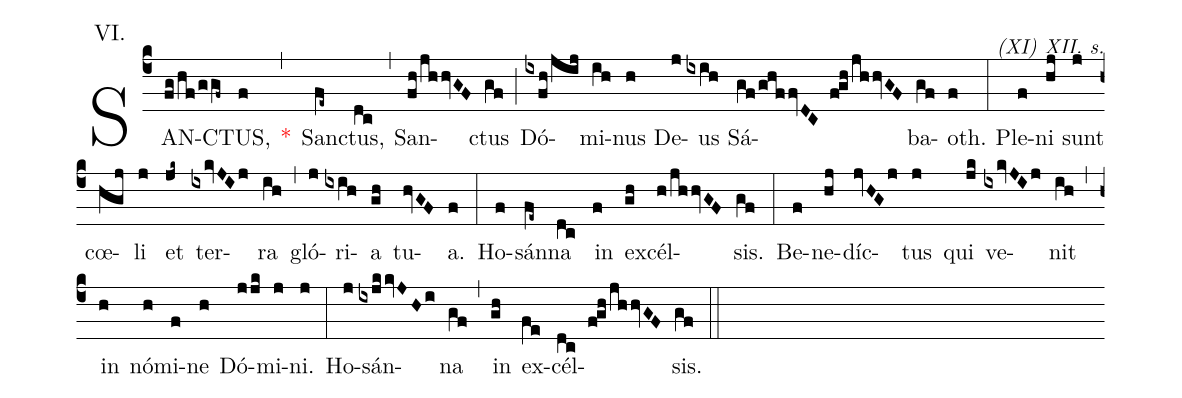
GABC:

annotation:VI.;
commentary:(XI) XII. s.;
office-part:Kyriale;
%%
(c4) SAN(fg/hf/ggf~)CTUS,(f) <v>\red{*}</v>(,) San(fe~)ctus,(dc) (,) San(fh/jhhvGF)ctus(gf) (;) Dó(ixfh/jij)mi(ih)nus(h) De(j)us(ixih) Sá(gf/ghffvDC f!gh/jhhvGF)ba(gf)oth.(f) (:) Ple(f)ni(hj) sunt(j) cœ(hgj)li(j) et(jk~) ter(ixkvJIj)ra(ih) (,) gló(j)ri(ixih)a(gh) tu(hvGF)a.(f) (:) Ho(f)sán(fe~)na(dc) in(f) ex(gh)cél(h/jhhvGF)sis.(gf) (:) Be(f)ne(hj)díc(jvHGj)tus(j) qui(jk) ve(ixkvJIj)nit(ih) (,) in(h) nó(h)mi(f)ne(h) Dó(jjk)mi(j)ni.(j) (:) Ho(j)sán(ixjkkvJHi)na(gf) (,) in(gh) ex(fe)cél(dc f!gh/jhhvGF)sis.(gf) (::)
